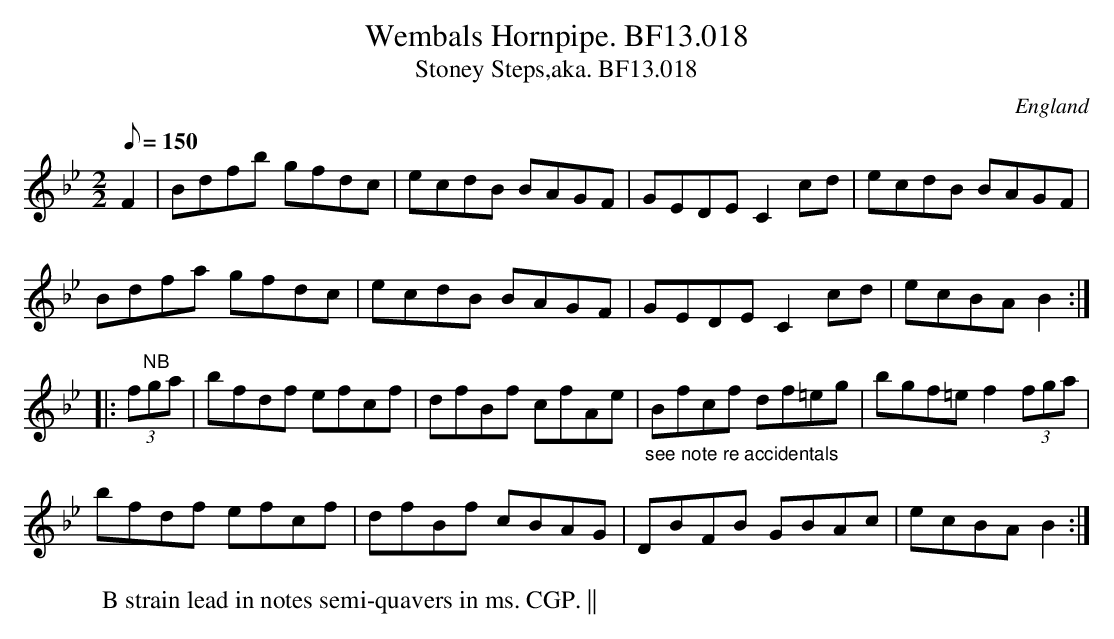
X:1
T:Wembals Hornpipe. BF13.018
T:Stoney Steps,aka. BF13.018
M:2/2
L:1/8
Q:150
O:England
K:Bb major
F2|Bdfb gfdc|ecdB BAGF|GEDE C2cd|ecdB BAGF|!
Bdfa gfdc|ecdB BAGF|GEDE C2cd|ecBA B2:|!
|: (3f"^NB"ga|bfdf efcf|dfBf cfAe|\
"_see note re accidentals"Bfcf df=eg|\
bgf=e f2(3fga|!
bfdf efcf|dfBf cBAG|DBFB GBAc|ecBAB2:|
W:B strain lead in notes semi-quavers in ms. CGP. ||
